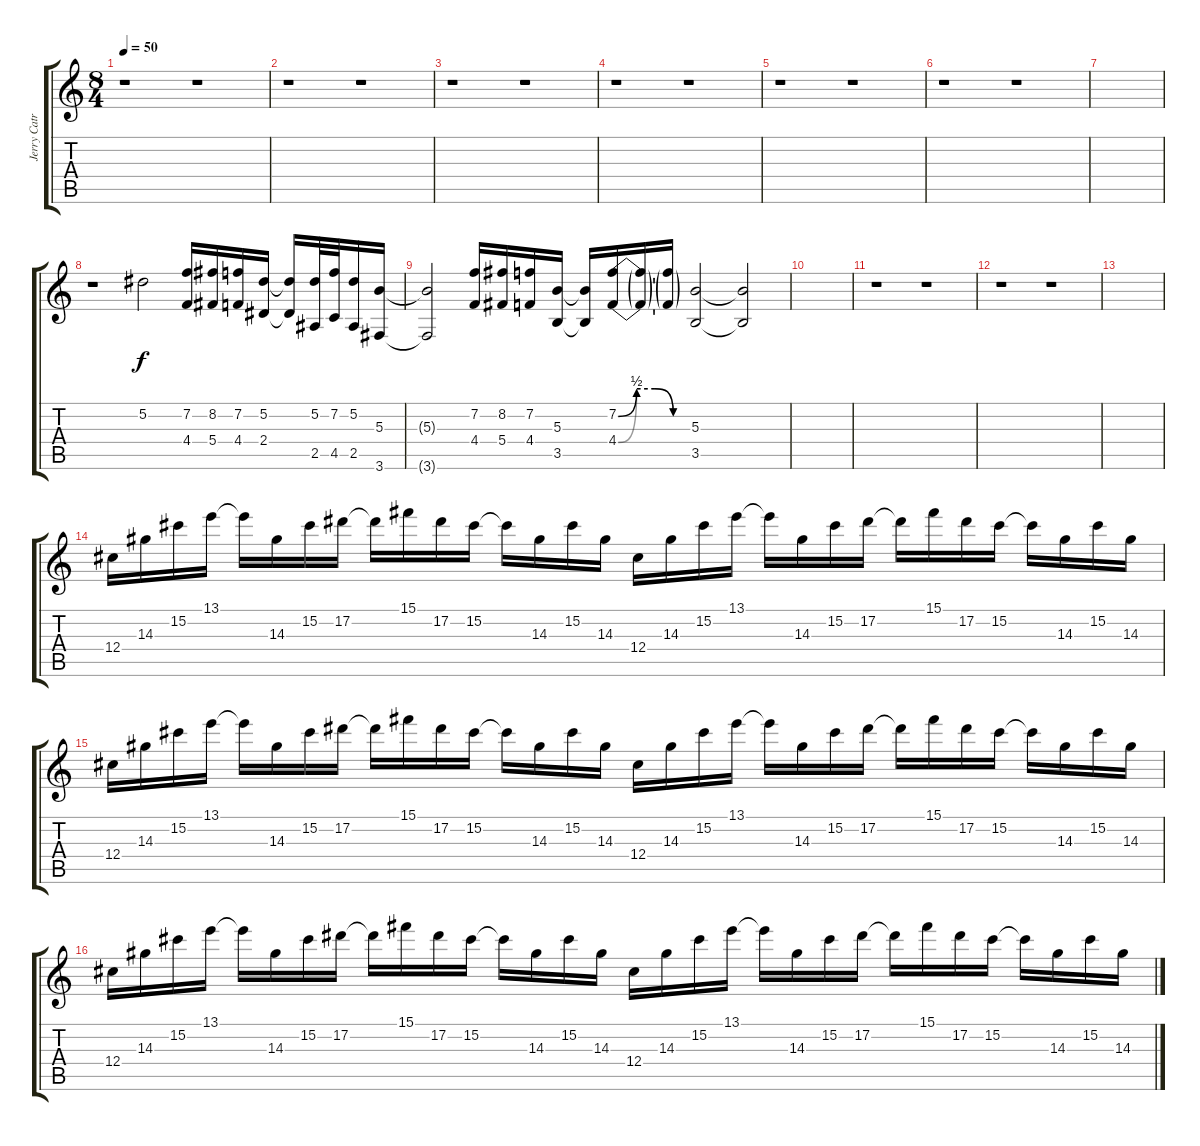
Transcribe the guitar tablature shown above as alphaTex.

\track ("Jerry Catrell Ov. 2" "Jerry Catr") {instrument overdrivenguitar}
\staff {score tabs}
\tuning (Eb4 Bb3 Gb3 Db3 Ab2 Eb2) {hide}
\ts (8 4)
\tempo 50
\clef g2
\ks c
r.1{dy f} r.1 |
r.1 r.1 |
r.1 r.1 |
r.1 r.1 |
r.1 r.1 |
r.1 r.1 |
|
r.1 5.2.2 (7.2 4.4).16 (8.2 5.4).16 (7.2 4.4).16 (5.2 2.4).16 (5.2{t} 2.4{t}).16 (5.2 2.5).32 (7.2 4.5).32 (5.2 2.5).16 (5.3 3.6).16 |
(5.3{t} 3.6{t}).2 (7.2 4.4).16 (8.2 5.4).16 (7.2 4.4).16 (5.3 3.5).16 (5.3{t} 3.5{t}).16 (7.2{be (custom 0 0 15 2 30 2 45 0 60 0)} 4.4{be (custom 0 0 15 2 30 2 45 0 60 0)}).16 (7.2{t} 4.4{t}).16 (7.2{t} 4.4{t}).16 (5.3 3.5).2 (5.3{t} 3.5{t}).2 |
|
r.1 r.1 |
r.1 r.1 |
|
12.4.16{instrument acousticguitarsteel} 14.3.16 15.2.16 13.1.16 13.1{t}.16 14.3.16 15.2.16 17.2.16 17.2{t}.16 15.1.16 17.2.16 15.2.16 15.2{t}.16 14.3.16 15.2.16 14.3.16 12.4.16{instrument acousticguitarsteel} 14.3.16 15.2.16 13.1.16 13.1{t}.16 14.3.16 15.2.16 17.2.16 17.2{t}.16 15.1.16 17.2.16 15.2.16 15.2{t}.16 14.3.16 15.2.16 14.3.16 |
12.4.16{instrument acousticguitarsteel} 14.3.16 15.2.16 13.1.16 13.1{t}.16 14.3.16 15.2.16 17.2.16 17.2{t}.16 15.1.16 17.2.16 15.2.16 15.2{t}.16 14.3.16 15.2.16 14.3.16 12.4.16{instrument acousticguitarsteel} 14.3.16 15.2.16 13.1.16 13.1{t}.16 14.3.16 15.2.16 17.2.16 17.2{t}.16 15.1.16 17.2.16 15.2.16 15.2{t}.16 14.3.16 15.2.16 14.3.16 |
12.4.16{instrument acousticguitarsteel} 14.3.16 15.2.16 13.1.16 13.1{t}.16 14.3.16 15.2.16 17.2.16 17.2{t}.16 15.1.16 17.2.16 15.2.16 15.2{t}.16 14.3.16 15.2.16 14.3.16 12.4.16{instrument acousticguitarsteel} 14.3.16 15.2.16 13.1.16 13.1{t}.16 14.3.16 15.2.16 17.2.16 17.2{t}.16 15.1.16 17.2.16 15.2.16 15.2{t}.16 14.3.16 15.2.16 14.3.16
